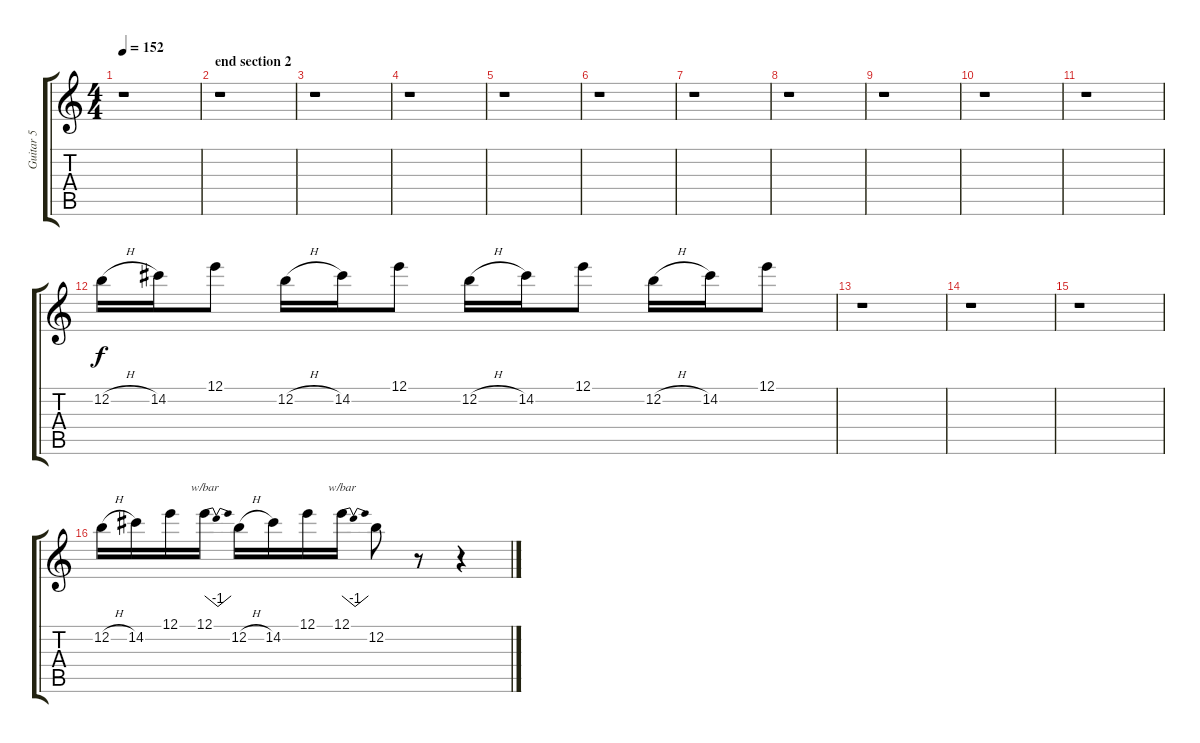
\track ("Guitar 5" "Guitar 5") {instrument electricguitarjazz}
\staff {score tabs}
\tuning (E4 B3 G3 D3 A2 E2) {hide}
\ts (4 4)
\tempo 152
\clef g2
\ks c
r.1{dy mp} |
\section ("" "end section 2")
r.1 |
r.1 |
r.1 |
r.1 |
r.1 |
r.1 |
r.1 |
r.1 |
r.1 |
r.1 |
12.2{h}.16{dy f} 14.2.16 12.1.8 12.2{h}.16 14.2.16 12.1.8 12.2{h}.16 14.2.16 12.1.8 12.2{h}.16 14.2.16 12.1.8 |
r.1 |
r.1 |
r.1 |
12.2{h}.16 14.2.16 12.1.16 12.1.16{tbe (dip default 0 0 30 -4 60 0)} 12.2{h}.16 14.2.16 12.1.16 12.1.16{tbe (dip default 0 0 30 -4 60 0)} 12.2.8 r.8 r.4
